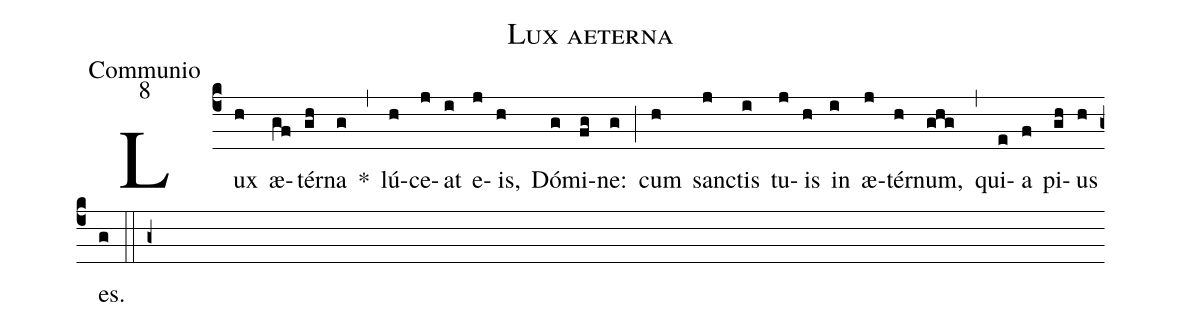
name:Lux aeterna;
office-part:Communio;
mode:8;
%%
(c4) Lux(h) æ(gf)tér(gh)na(g) *(,) lú(h)ce(j)at(i) e(j)is,(h) Dó(g)mi(fg)ne:(g) (;) cum(h) sanc(j)tis(i) tu(j)is(h) in(i) æ(j)tér(h)num,(ghg) (,) qui(e)a(f) pi(gh)us(h) es.(g) (::g+)
